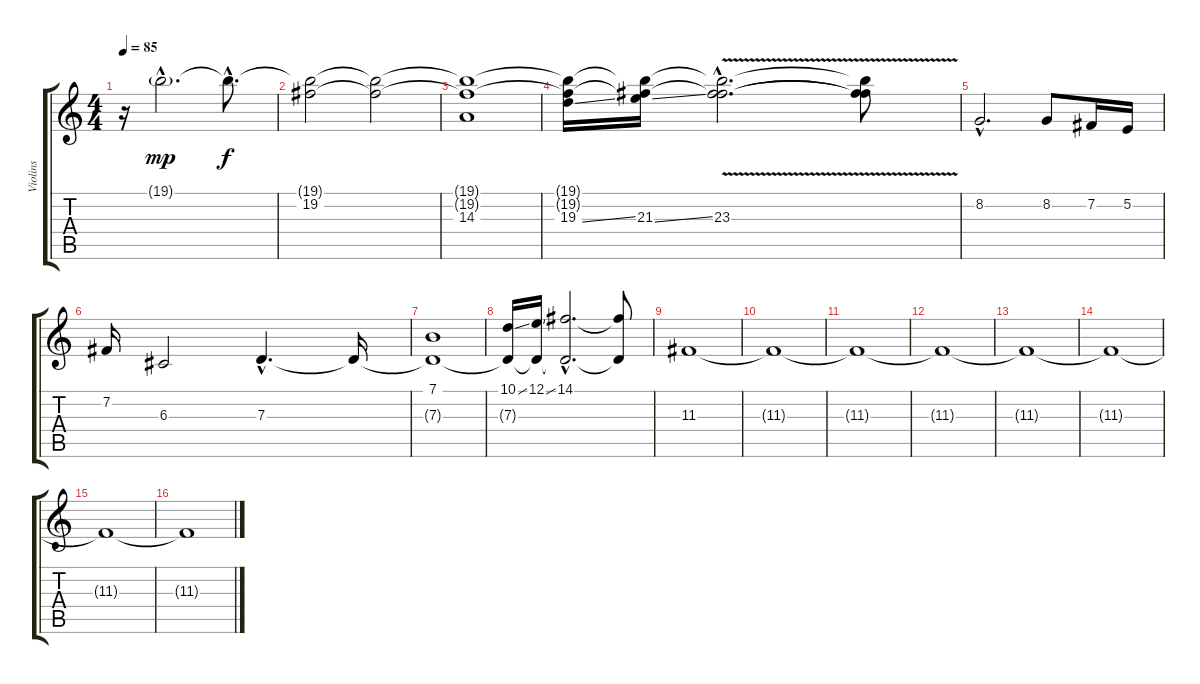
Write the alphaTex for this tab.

\track ("Violins" "Violins") {instrument stringensemble1}
\staff {score tabs}
\tuning (E4 B3 G3 D3 A2 D2) {hide}
\ts (4 4)
\tempo 85
\clef g2
\ks c
r.16{dy mp volume 0 instrument stringensemble1} 19.1{g hac}.2{d volume 7} 19.1{hac t}.8{d dy f} |
(19.1{t} 19.2).2 (19.1{t} 19.2{t}).2 |
(19.1{t} 19.2{t} 14.3).1 |
(19.1{t} 19.2{t} 19.3{ss}).16 (19.1{t} 19.2{t} 21.3{ss}).16 (19.1{hac t} 19.2{hac t} 23.3{v hac}).2{d} (19.1{t} 19.2{t} 23.3{t}).8 |
8.2{hac}.2{d instrument stringensemble1} 8.2.8 7.2.16 5.2.16 |
7.2.16{instrument stringensemble1} 6.3.2 7.3{hac}.4{d} 7.3{t}.16 |
(7.1 7.3{t}).1{instrument stringensemble1} |
(10.1{ss} 7.3{t}).16{instrument stringensemble1} (12.1{ss} 7.3{t}).16 (14.1{hac} 7.3{hac t}).2{d} (14.1{t} 7.3{t}).8 |
11.3.1{volume 7 instrument stringensemble1} |
11.3{t}.1 |
11.3{t}.1{volume 0} |
11.3{t}.1 |
11.3{t}.1 |
11.3{t}.1 |
11.3{t}.1 |
11.3{t}.1
